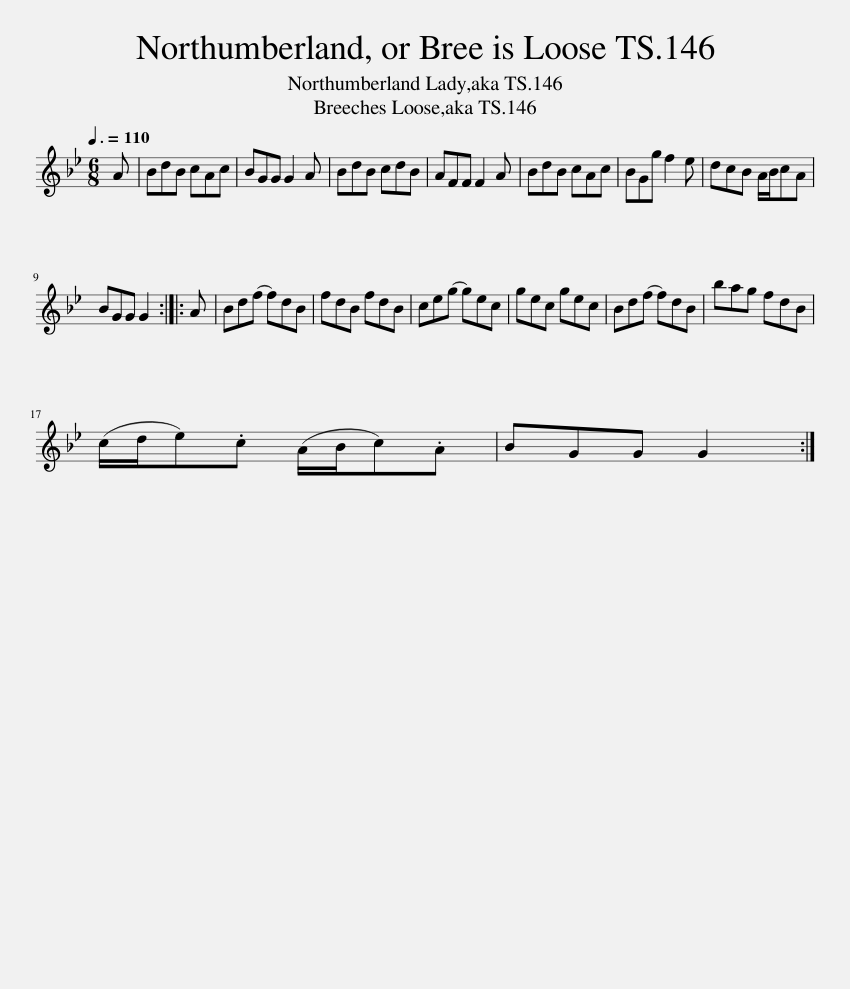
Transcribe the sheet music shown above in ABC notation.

X:1
L:1/8
Q:3/8=110
M:6/8
I:linebreak $
K:Gmin
V:1 treble
V:1
 A | BdB cAc | BGG G2 A | BdB cdB | AFF F2 A | %5
 BdB cAc | BGg f2 e | dcB A/B/cA |$ BGG G2 :: A | %10
 Bd(f f)dB | fdB fdB | ce(g g)ec | gec gec | Bd(f f)dB | %15
 bag fdB |$ (c/d/e).c (A/B/c).A | BGG G2 :| %18
